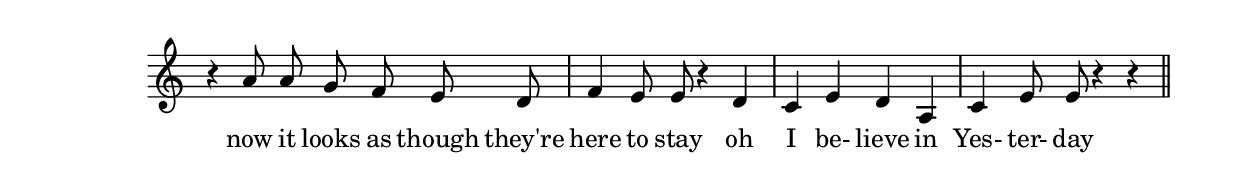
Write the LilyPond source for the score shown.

#(ly:set-option 'midi-extension "mid")
\version "2.12.3"
\include "english.ly"
\header{
title = ""
composer = ""
}
%{
| -- DD Pm GR | m GG -- R- | S G R D | S GG - - ||
                                   * 
now it looks as though they're here to stay oh I be-lieve in  Yes-ter-day

 


%}
melody = {
\once \override Staff.TimeSignature #'stencil = ##f
\clef treble
\key c \major
\autoBeamOn
\cadenzaOn


 \bar "|"  r4 a'8 a'8 g'8 f'8 e'8 d'8 \bar "|"  f'4 e'8 e'8 r4 d'4 \bar "|"  c'4 e'4 d'4 a4 \bar "|"  c'4 e'8 e'8 r4 r4 \bar "||"  
}


text = \lyricmode {
now it looks as though they're here to stay oh I be- lieve in Yes- ter- day
}

\score{

<<
\new Voice = "one" {
\melody
}
\new Lyrics \lyricsto "one" \text
>>
\layout {
\context {
\Score
\remove "Bar_number_engraver"
}
}
\midi {
\context {
\Score
tempoWholesPerMinute = #(ly:make-moment 200 4)
}
}
}